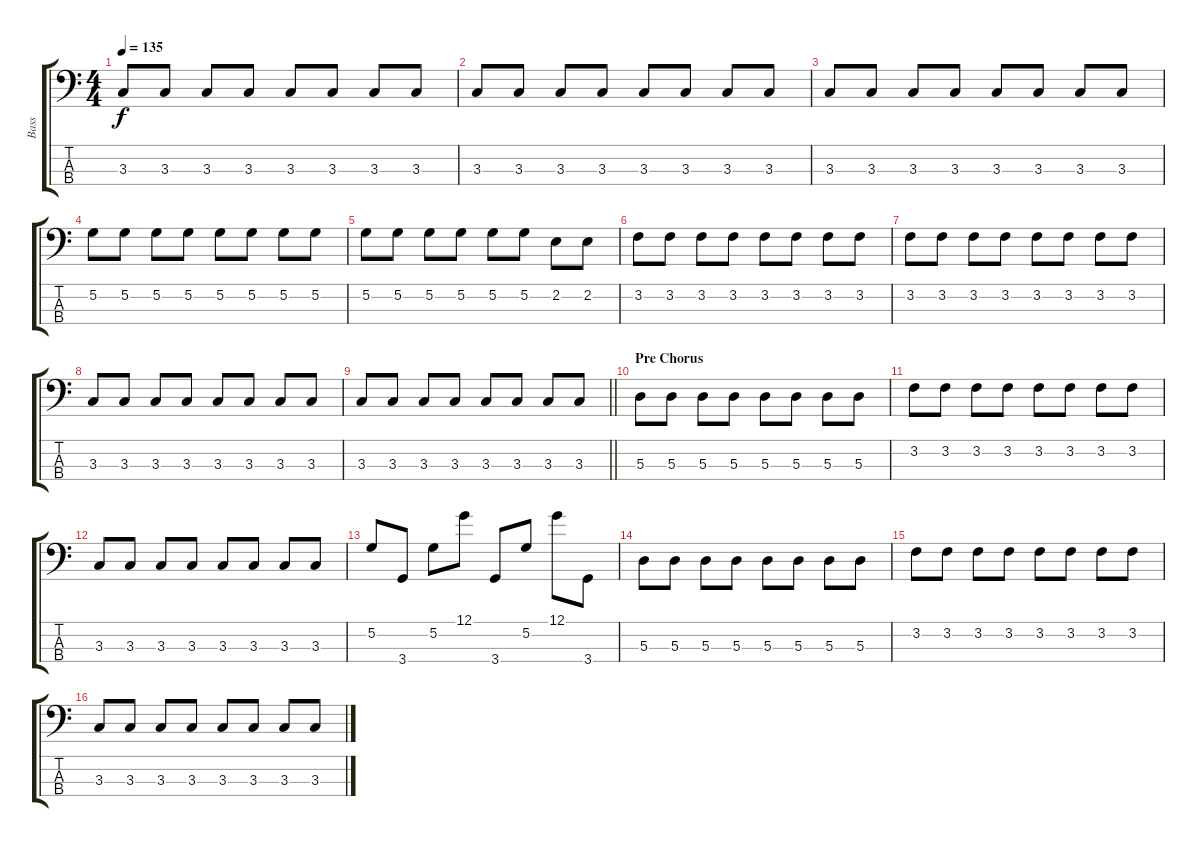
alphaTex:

\track ("Bass" "Bass") {instrument electricbassfinger}
\staff {score tabs}
\tuning (G2 D2 A1 E1) {hide}
\ts (4 4)
\tempo 135
\clef f4
\ks c
3.3.8{dy f} 3.3.8 3.3.8 3.3.8 3.3.8 3.3.8 3.3.8 3.3.8 |
3.3.8 3.3.8 3.3.8 3.3.8 3.3.8 3.3.8 3.3.8 3.3.8 |
3.3.8 3.3.8 3.3.8 3.3.8 3.3.8 3.3.8 3.3.8 3.3.8 |
5.2.8 5.2.8 5.2.8 5.2.8 5.2.8 5.2.8 5.2.8 5.2.8 |
5.2.8 5.2.8 5.2.8 5.2.8 5.2.8 5.2.8 2.2.8 2.2.8 |
3.2.8 3.2.8 3.2.8 3.2.8 3.2.8 3.2.8 3.2.8 3.2.8 |
3.2.8 3.2.8 3.2.8 3.2.8 3.2.8 3.2.8 3.2.8 3.2.8 |
3.3.8 3.3.8 3.3.8 3.3.8 3.3.8 3.3.8 3.3.8 3.3.8 |
\barLineRight lightlight
3.3.8 3.3.8 3.3.8 3.3.8 3.3.8 3.3.8 3.3.8 3.3.8 |
\section ("" "Pre Chorus")
5.3.8 5.3.8 5.3.8 5.3.8 5.3.8 5.3.8 5.3.8 5.3.8 |
3.2.8 3.2.8 3.2.8 3.2.8 3.2.8 3.2.8 3.2.8 3.2.8 |
3.3.8 3.3.8 3.3.8 3.3.8 3.3.8 3.3.8 3.3.8 3.3.8 |
5.2.8 3.4.8 5.2.8 12.1.8 3.4.8 5.2.8 12.1.8 3.4.8 |
5.3.8 5.3.8 5.3.8 5.3.8 5.3.8 5.3.8 5.3.8 5.3.8 |
3.2.8 3.2.8 3.2.8 3.2.8 3.2.8 3.2.8 3.2.8 3.2.8 |
3.3.8 3.3.8 3.3.8 3.3.8 3.3.8 3.3.8 3.3.8 3.3.8
